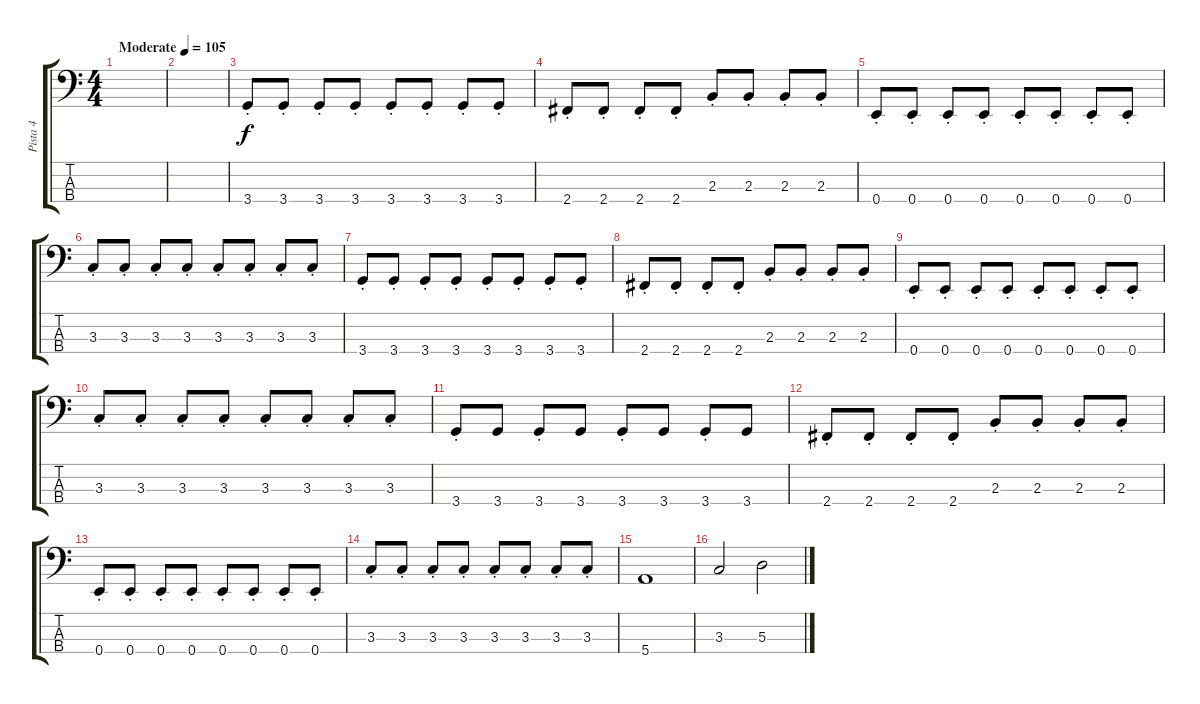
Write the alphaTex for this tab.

\track ("Pista 4" "Pista 4") {instrument electricbasspick}
\staff {score tabs}
\tuning (G2 D2 A1 E1) {hide}
\ts (4 4)
\tempo (105 "Moderate")
\clef f4
\ks c
|
|
3.4{st}.8 3.4{st}.8 3.4{st}.8 3.4{st}.8 3.4{st}.8 3.4{st}.8 3.4{st}.8 3.4{st}.8 |
2.4{st}.8 2.4{st}.8 2.4{st}.8 2.4{st}.8 2.3{st}.8 2.3{st}.8 2.3{st}.8 2.3{st}.8 |
0.4{st}.8 0.4{st}.8 0.4{st}.8 0.4{st}.8 0.4{st}.8 0.4{st}.8 0.4{st}.8 0.4{st}.8 |
3.3{st}.8 3.3{st}.8 3.3{st}.8 3.3{st}.8 3.3{st}.8 3.3{st}.8 3.3{st}.8 3.3{st}.8 |
3.4{st}.8 3.4{st}.8 3.4{st}.8 3.4{st}.8 3.4{st}.8 3.4{st}.8 3.4{st}.8 3.4{st}.8 |
2.4{st}.8 2.4{st}.8 2.4{st}.8 2.4{st}.8 2.3{st}.8 2.3{st}.8 2.3{st}.8 2.3{st}.8 |
0.4{st}.8 0.4{st}.8 0.4{st}.8 0.4{st}.8 0.4{st}.8 0.4{st}.8 0.4{st}.8 0.4{st}.8 |
3.3{st}.8 3.3{st}.8 3.3{st}.8 3.3{st}.8 3.3{st}.8 3.3{st}.8 3.3{st}.8 3.3{st}.8 |
3.4{st}.8 3.4.8 3.4{st}.8 3.4.8 3.4{st}.8 3.4.8 3.4{st}.8 3.4.8 |
2.4{st}.8 2.4{st}.8 2.4{st}.8 2.4{st}.8 2.3{st}.8 2.3{st}.8 2.3{st}.8 2.3{st}.8 |
0.4{st}.8 0.4{st}.8 0.4{st}.8 0.4{st}.8 0.4{st}.8 0.4{st}.8 0.4{st}.8 0.4{st}.8 |
3.3{st}.8 3.3{st}.8 3.3{st}.8 3.3{st}.8 3.3{st}.8 3.3{st}.8 3.3{st}.8 3.3{st}.8 |
5.4.1 |
3.3.2 5.3.2
